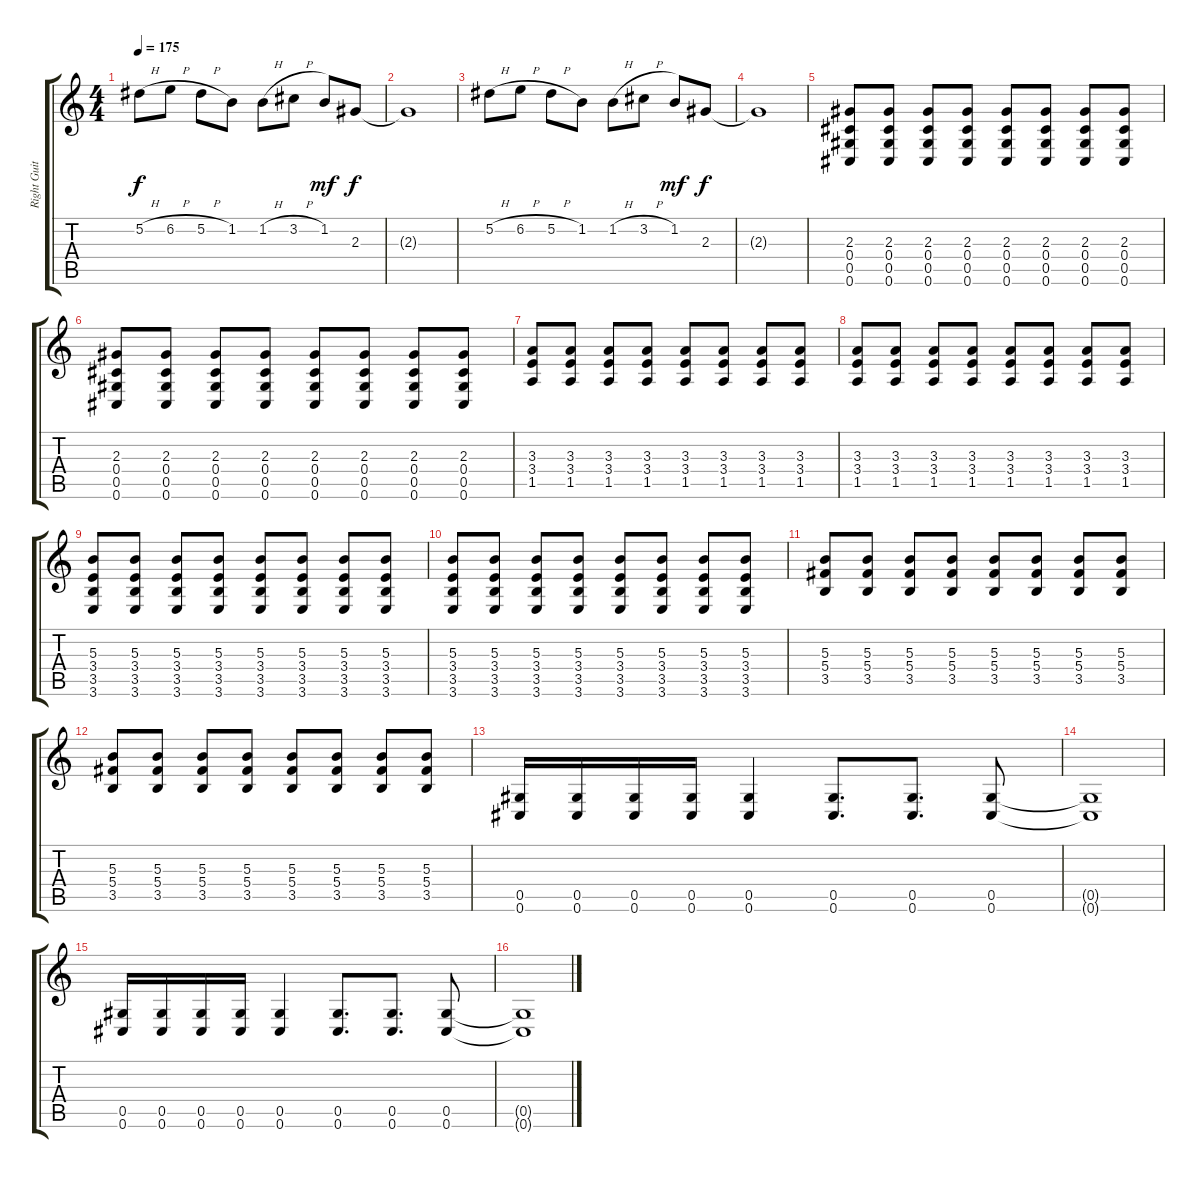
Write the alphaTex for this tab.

\track ("Right Guitar" "Right Guit") {instrument distortionguitar}
\staff {score tabs}
\tuning (Eb4 Bb3 Gb3 Db3 Ab2 Db2) {hide}
\ts (4 4)
\tempo 175
\clef g2
\ks c
5.2{h}.8{dy f} 6.2{h}.8 5.2{h}.8 1.2.8 1.2{h}.8 3.2{h}.8 1.2.8{dy mf} 2.3.8{dy f} |
2.3{t}.1 |
5.2{h}.8 6.2{h}.8 5.2{h}.8 1.2.8 1.2{h}.8 3.2{h}.8 1.2.8{dy mf} 2.3.8{dy f} |
2.3{t}.1 |
(2.3 0.4 0.5 0.6).8 (2.3 0.4 0.5 0.6).8 (2.3 0.4 0.5 0.6).8 (2.3 0.4 0.5 0.6).8 (2.3 0.4 0.5 0.6).8 (2.3 0.4 0.5 0.6).8 (2.3 0.4 0.5 0.6).8 (2.3 0.4 0.5 0.6).8 |
(2.3 0.4 0.5 0.6).8 (2.3 0.4 0.5 0.6).8 (2.3 0.4 0.5 0.6).8 (2.3 0.4 0.5 0.6).8 (2.3 0.4 0.5 0.6).8 (2.3 0.4 0.5 0.6).8 (2.3 0.4 0.5 0.6).8 (2.3 0.4 0.5 0.6).8 |
(3.3 3.4 1.5).8 (3.3 3.4 1.5).8 (3.3 3.4 1.5).8 (3.3 3.4 1.5).8 (3.3 3.4 1.5).8 (3.3 3.4 1.5).8 (3.3 3.4 1.5).8 (3.3 3.4 1.5).8 |
(3.3 3.4 1.5).8 (3.3 3.4 1.5).8 (3.3 3.4 1.5).8 (3.3 3.4 1.5).8 (3.3 3.4 1.5).8 (3.3 3.4 1.5).8 (3.3 3.4 1.5).8 (3.3 3.4 1.5).8 |
(5.3 3.4 3.5 3.6).8 (5.3 3.4 3.5 3.6).8 (5.3 3.4 3.5 3.6).8 (5.3 3.4 3.5 3.6).8 (5.3 3.4 3.5 3.6).8 (5.3 3.4 3.5 3.6).8 (5.3 3.4 3.5 3.6).8 (5.3 3.4 3.5 3.6).8 |
(5.3 3.4 3.5 3.6).8 (5.3 3.4 3.5 3.6).8 (5.3 3.4 3.5 3.6).8 (5.3 3.4 3.5 3.6).8 (5.3 3.4 3.5 3.6).8 (5.3 3.4 3.5 3.6).8 (5.3 3.4 3.5 3.6).8 (5.3 3.4 3.5 3.6).8 |
(5.3 5.4 3.5).8 (5.3 5.4 3.5).8 (5.3 5.4 3.5).8 (5.3 5.4 3.5).8 (5.3 5.4 3.5).8 (5.3 5.4 3.5).8 (5.3 5.4 3.5).8 (5.3 5.4 3.5).8 |
(5.3 5.4 3.5).8 (5.3 5.4 3.5).8 (5.3 5.4 3.5).8 (5.3 5.4 3.5).8 (5.3 5.4 3.5).8 (5.3 5.4 3.5).8 (5.3 5.4 3.5).8 (5.3 5.4 3.5).8 |
(0.5 0.6).16 (0.5 0.6).16 (0.5 0.6).16 (0.5 0.6).16 (0.5 0.6).4 (0.5 0.6).8{d} (0.5 0.6).8{d} (0.5 0.6).8 |
(0.5{t} 0.6{t}).1 |
(0.5 0.6).16 (0.5 0.6).16 (0.5 0.6).16 (0.5 0.6).16 (0.5 0.6).4 (0.5 0.6).8{d} (0.5 0.6).8{d} (0.5 0.6).8 |
(0.5{t} 0.6{t}).1
